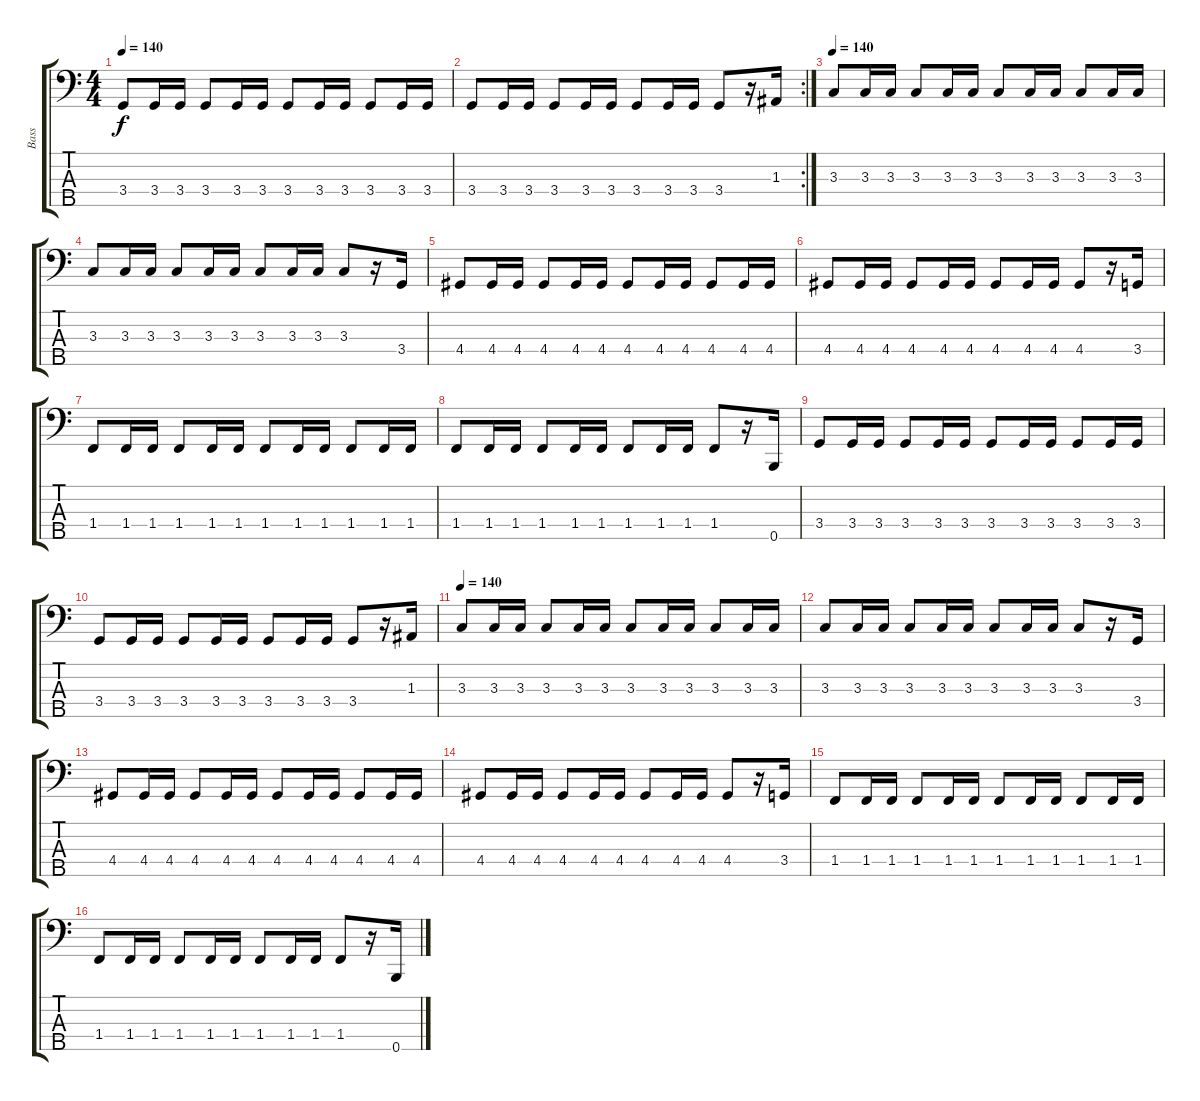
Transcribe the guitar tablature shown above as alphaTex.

\track ("Bass" "Bass") {instrument electricbassfinger}
\staff {score tabs}
\tuning (G2 D2 A1 E1 B0) {hide}
\ts (4 4)
\tempo 140
\clef f4
\ks c
3.4.8{dy f} 3.4.16 3.4.16 3.4.8 3.4.16 3.4.16 3.4.8 3.4.16 3.4.16 3.4.8 3.4.16 3.4.16 |
\rc 2
3.4.8 3.4.16 3.4.16 3.4.8 3.4.16 3.4.16 3.4.8 3.4.16 3.4.16 3.4.8 r.16 1.3.16 |
\tempo 140
3.3.8 3.3.16 3.3.16 3.3.8 3.3.16 3.3.16 3.3.8 3.3.16 3.3.16 3.3.8 3.3.16 3.3.16 |
3.3.8 3.3.16 3.3.16 3.3.8 3.3.16 3.3.16 3.3.8 3.3.16 3.3.16 3.3.8 r.16 3.4.16 |
4.4.8 4.4.16 4.4.16 4.4.8 4.4.16 4.4.16 4.4.8 4.4.16 4.4.16 4.4.8 4.4.16 4.4.16 |
4.4.8 4.4.16 4.4.16 4.4.8 4.4.16 4.4.16 4.4.8 4.4.16 4.4.16 4.4.8 r.16 3.4.16 |
1.4.8 1.4.16 1.4.16 1.4.8 1.4.16 1.4.16 1.4.8 1.4.16 1.4.16 1.4.8 1.4.16 1.4.16 |
1.4.8 1.4.16 1.4.16 1.4.8 1.4.16 1.4.16 1.4.8 1.4.16 1.4.16 1.4.8 r.16 0.5.16 |
3.4.8 3.4.16 3.4.16 3.4.8 3.4.16 3.4.16 3.4.8 3.4.16 3.4.16 3.4.8 3.4.16 3.4.16 |
3.4.8 3.4.16 3.4.16 3.4.8 3.4.16 3.4.16 3.4.8 3.4.16 3.4.16 3.4.8 r.16 1.3.16 |
\tempo 140
3.3.8 3.3.16 3.3.16 3.3.8 3.3.16 3.3.16 3.3.8 3.3.16 3.3.16 3.3.8 3.3.16 3.3.16 |
3.3.8 3.3.16 3.3.16 3.3.8 3.3.16 3.3.16 3.3.8 3.3.16 3.3.16 3.3.8 r.16 3.4.16 |
4.4.8 4.4.16 4.4.16 4.4.8 4.4.16 4.4.16 4.4.8 4.4.16 4.4.16 4.4.8 4.4.16 4.4.16 |
4.4.8 4.4.16 4.4.16 4.4.8 4.4.16 4.4.16 4.4.8 4.4.16 4.4.16 4.4.8 r.16 3.4.16 |
1.4.8 1.4.16 1.4.16 1.4.8 1.4.16 1.4.16 1.4.8 1.4.16 1.4.16 1.4.8 1.4.16 1.4.16 |
1.4.8 1.4.16 1.4.16 1.4.8 1.4.16 1.4.16 1.4.8 1.4.16 1.4.16 1.4.8 r.16 0.5.16
